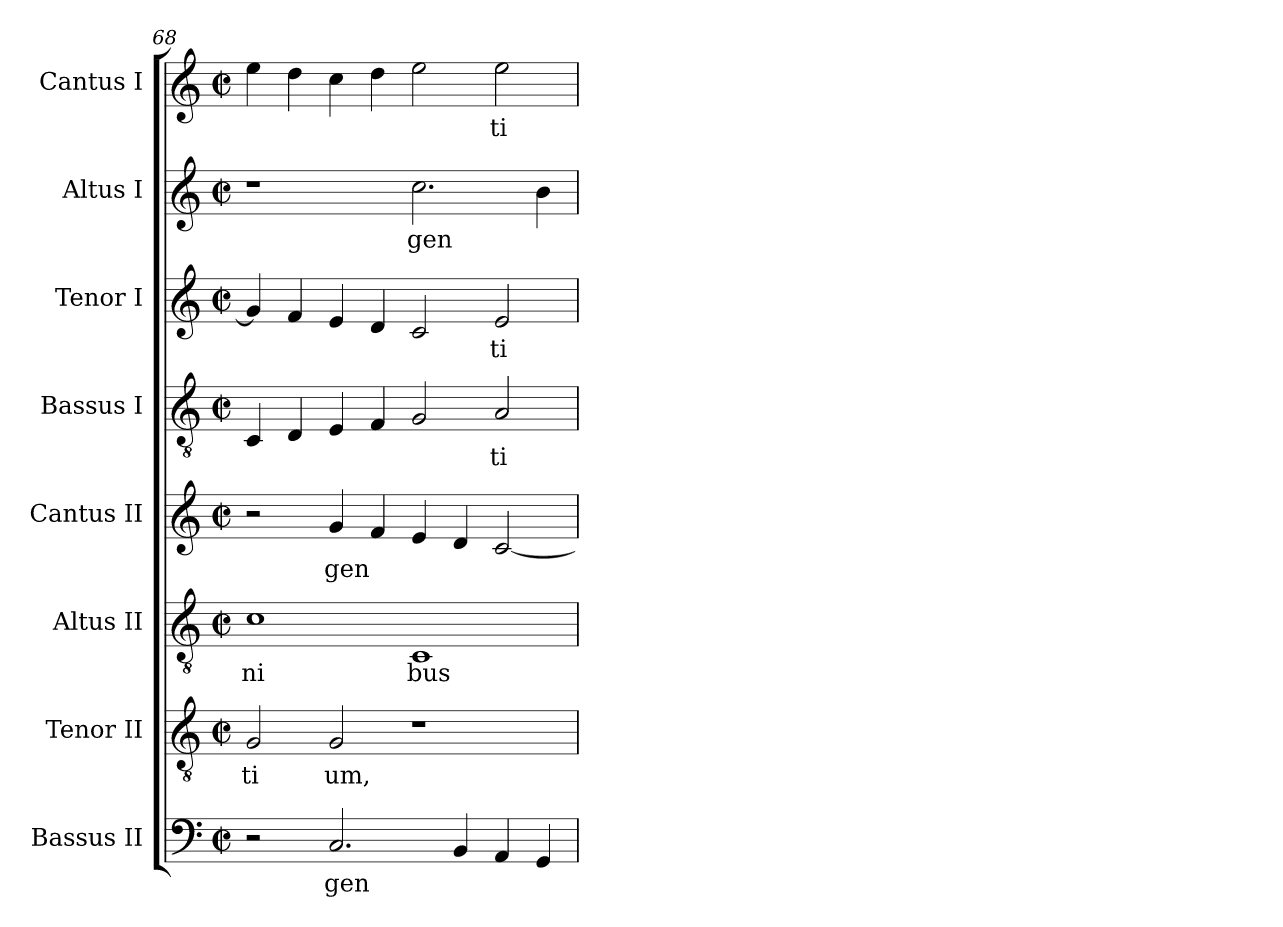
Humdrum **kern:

**kern	**text	**kern	**text	**kern	**text	**kern	**text	**kern	**text	**kern	**text	**kern	**text	**kern	**text
*part8	*part8	*part7	*part7	*part6	*part6	*part5	*part5	*part4	*part4	*part3	*part3	*part2	*part2	*part1	*part1
*staff8	*staff8	*staff7	*staff7	*staff6	*staff6	*staff5	*staff5	*staff4	*staff4	*staff3	*staff3	*staff2	*staff2	*staff1	*staff1
*I"Bassus II	*	*I"Tenor II	*	*I"Altus II	*	*I"Cantus II	*	*I"Bassus I	*	*I"Tenor I	*	*I"Altus I	*	*I"Cantus I	*
*clefF4	*	*clefGv2	*	*clefGv2	*	*clefG2	*	*clefGv2	*	*clefG2	*	*clefG2	*	*clefG2	*
*k[]	*	*k[]	*	*k[]	*	*k[]	*	*k[]	*	*k[]	*	*k[]	*	*k[]	*
*C:	*	*C:	*	*C:	*	*C:	*	*C:	*	*C:	*	*C:	*	*C:	*
*M2/2	*	*M2/2	*	*M2/2	*	*M2/2	*	*M2/2	*	*M2/2	*	*M2/2	*	*M2/2	*
*met(c|)	*	*met(c|)	*	*met(c|)	*	*met(c|)	*	*met(c|)	*	*met(c|)	*	*met(c|)	*	*met(c|)	*
=68	=68	=68	=68	=68	=68	=68	=68	=68	=68	=68	=68	=68	=68	=68	=68
!	!	!	!LO:LY:b:cj	!	!LO:LY:b:cj	!	!	!	!LO:LY:b:cj	!	!LO:LY:b:cj	!	!	!	!LO:LY:b:cj
2r	.	2G/	ti	1c	ni	2r	.	4C/	.	4g/]	.	1r	.	4ee\	--
!	!	!	!	!	!	!	!	!	!LO:LY:b:cj	!	!LO:LY:b:cj	!	!	!	!LO:LY:b:cj
.	.	.	.	.	.	.	.	4D/	.	4f/	.	.	.	4dd\	--
!	!LO:LY:b:cj	!	!LO:LY:b:cj	!	!	!	!LO:LY:b:cj	!	!LO:LY:b:cj	!	!LO:LY:b:cj	!	!	!	!LO:LY:b:cj
2.C/	gen	2G/	um,	.	.	4g/	gen	4E/	.	4e/	.	.	.	4cc\	--
!	!	!	!	!	!	!	!LO:LY:b:cj	!	!LO:LY:b:cj	!	!LO:LY:b:cj	!	!	!	!LO:LY:b:cj
.	.	.	.	.	.	4f/	.	4F/	.	4d/	.	.	.	4dd\	--
!	!	!	!	!	!LO:LY:b:cj	!	!LO:LY:b:cj	!	!LO:LY:b:cj	!	!LO:LY:b:cj	!	!LO:LY:b:cj	!	!LO:LY:b:cj
.	.	1r	.	1C	bus	4e/	.	2G/	.	2c/	.	2.cc\	gen-	2ee\	--
!	!LO:LY:b:cj	!	!	!	!	!	!LO:LY:b:cj	!	!	!	!	!	!	!	!
4BB/	.	.	.	.	.	4d/	.	.	.	.	.	.	.	.	.
!	!LO:LY:b:cj	!	!	!	!	!	!LO:LY:b:cj	!	!LO:LY:b:cj	!	!LO:LY:b:cj	!	!	!	!LO:LY:b:cj
4AA/	.	.	.	.	.	[<2c/	.	2A/	ti	2e/	ti	.	.	2ee\	-ti-
!	!LO:LY:b:cj	!	!	!	!	!	!	!	!	!	!	!	!LO:LY:b:cj	!	!
4GG/	.	.	.	.	.	.	.	.	.	.	.	4b\	--	.	.
=	=	=	=	=	=	=	=	=	=	=	=	=	=	=	=
*-	*-	*-	*-	*-	*-	*-	*-	*-	*-	*-	*-	*-	*-	*-	*-
